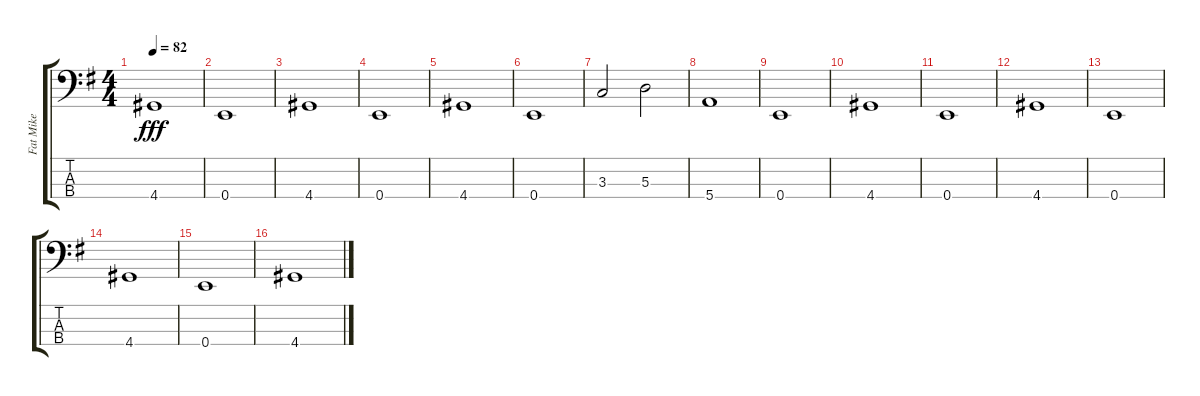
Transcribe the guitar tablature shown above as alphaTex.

\track ("Fat Mike" "Fat Mike") {instrument electricbasspick}
\staff {score tabs}
\tuning (G2 D2 A1 E1) {hide}
\ts (4 4)
\tempo 82
\clef f4
\ks eminor
4.4.1{dy fff} |
0.4.1 |
4.4.1 |
0.4.1 |
4.4.1 |
0.4.1 |
3.3.2 5.3.2 |
5.4.1 |
0.4.1 |
4.4.1 |
0.4.1 |
4.4.1 |
0.4.1 |
4.4.1 |
0.4.1 |
4.4.1
